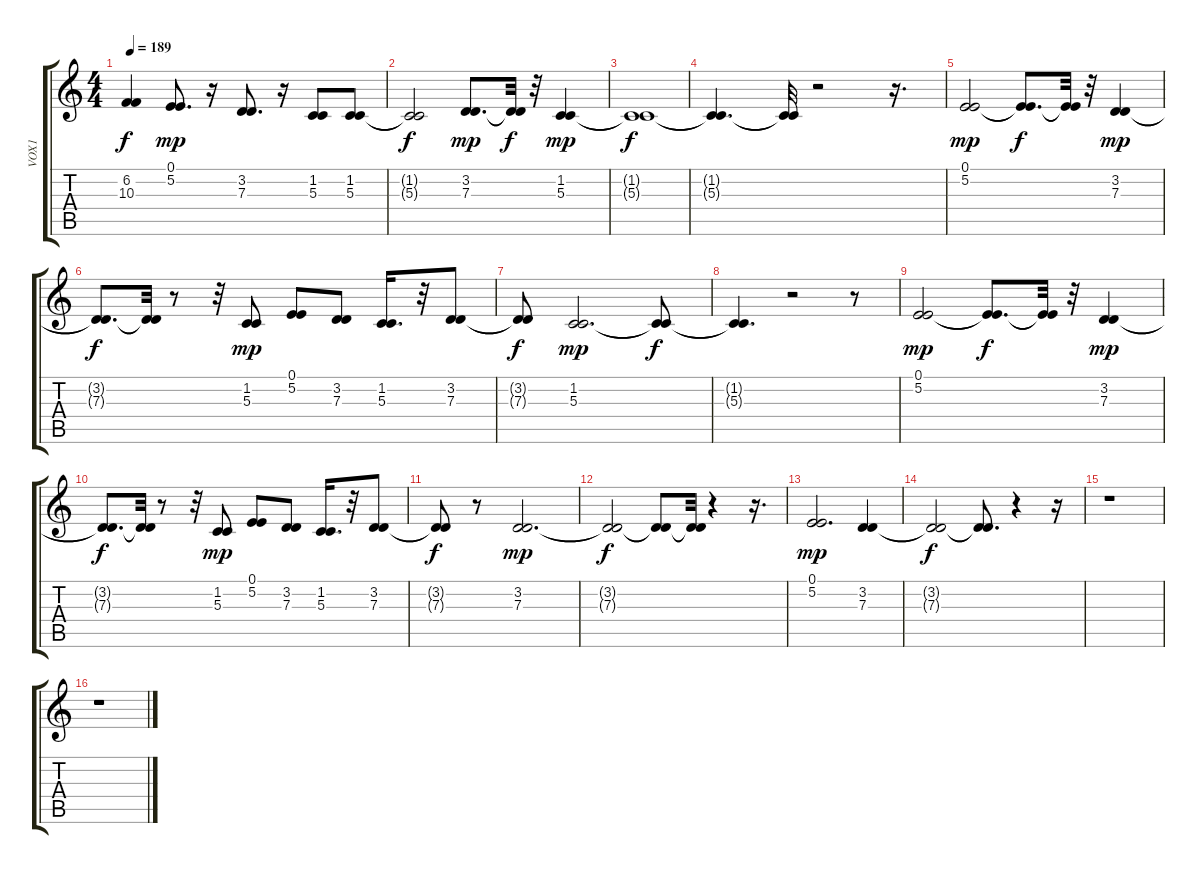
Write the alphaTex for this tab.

\track ("VOX1" "VOX1") {instrument englishhorn}
\staff {score tabs}
\tuning (E4 B3 G3 D3 A2 E2) {hide}
\ts (4 4)
\tempo 189
\clef g2
\ks c
(6.2{t} 10.3{t}).4{dy f} (0.1 5.2).8{d dy mp} r.16 (3.2 7.3).8{d} r.16 (1.2 5.3).8 (1.2 5.3).8 |
(1.2{t} 5.3{t}).2{dy f} (3.2 7.3).8{d dy mp} (3.2{t} 7.3{t}).32{dy f} r.32 (1.2 5.3).4{dy mp} |
(1.2{t} 5.3{t}).1{dy f} |
(1.2{t} 5.3{t}).4{d} (1.2{t} 5.3{t}).32 r.2 r.16{d} |
(0.1 5.2).2{dy mp} (0.1{t} 5.2{t}).8{d dy f} (0.1{t} 5.2{t}).32 r.32 (3.2 7.3).4{dy mp} |
(3.2{t} 7.3{t}).8{d dy f} (3.2{t} 7.3{t}).32 r.8 r.32 (1.2 5.3).8{dy mp} (0.1 5.2).8 (3.2 7.3).8 (1.2 5.3).16{d} r.32 (3.2 7.3).8 |
(3.2{t} 7.3{t}).8{dy f} (1.2 5.3).2{d dy mp} (1.2{t} 5.3{t}).8{dy f} |
(1.2{t} 5.3{t}).4{d} r.2 r.8 |
(0.1 5.2).2{dy mp} (0.1{t} 5.2{t}).8{d dy f} (0.1{t} 5.2{t}).32 r.32 (3.2 7.3).4{dy mp} |
(3.2{t} 7.3{t}).8{d dy f} (3.2{t} 7.3{t}).32 r.8 r.32 (1.2 5.3).8{dy mp} (0.1 5.2).8 (3.2 7.3).8 (1.2 5.3).16{d} r.32 (3.2 7.3).8 |
(3.2{t} 7.3{t}).8{dy f} r.8 (3.2 7.3).2{d dy mp} |
(3.2{t} 7.3{t}).2{dy f} (3.2{t} 7.3{t}).8 (3.2{t} 7.3{t}).32 r.4 r.16{d} |
(0.1 5.2).2{d dy mp} (3.2 7.3).4 |
(3.2{t} 7.3{t}).2{dy f} (3.2{t} 7.3{t}).8{d} r.4 r.16 |
r.1 |
r.1
